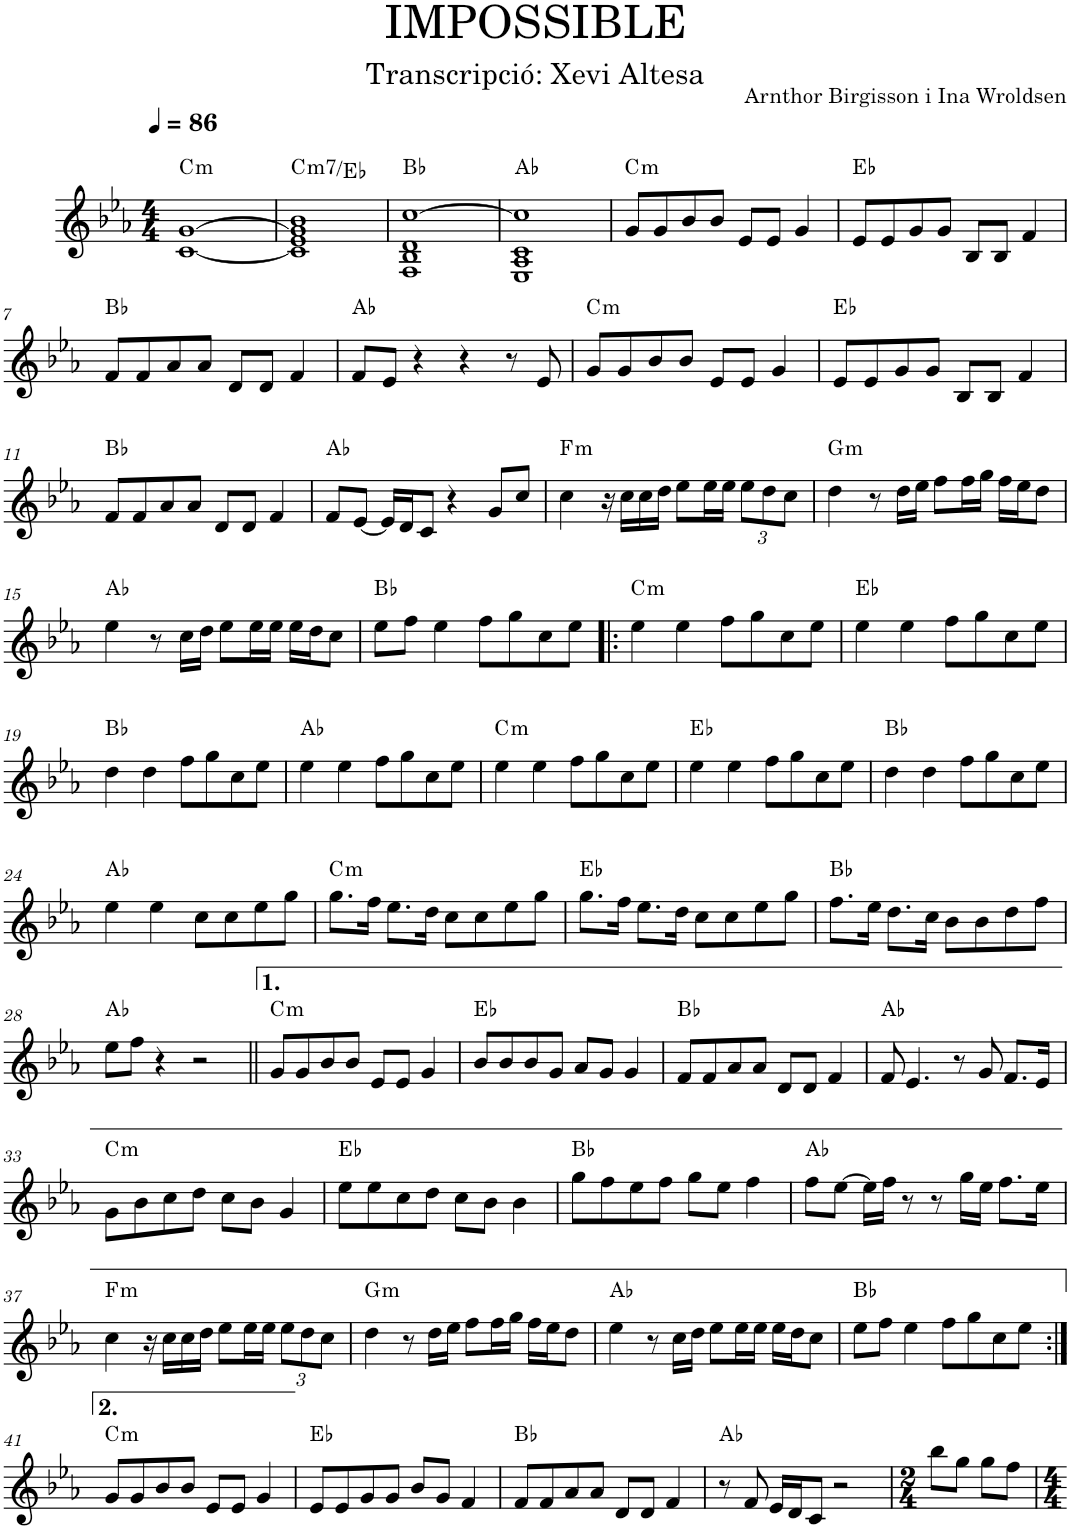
**kern	**harte
*part1	*part1
*staff1	*
*I"Flauta	*
*I'Fl.	*
*clefG2	*
*k[b-e-a-]	*
*M4/4	*
*MM86	*
=1	=1
!	!LO:H:kt=m
[1c [1g	C:min
=2	=2
!	!LO:H:kt=m7
1c] 1e- 1g] 1b-	C:min7/b3
=3	=3
1F 1B- 1d [1cc	Bb:maj
=4	=4
1E- 1A- 1c 1cc]	Ab:maj
=5	=5
!	!LO:H:kt=m
8g/L	C:min
8g/	.
8b-/	.
8b-/J	.
8e-/L	.
8e-/J	.
4g/	.
=6	=6
8e-/L	Eb:maj
8e-/	.
8g/	.
8g/J	.
8B-/L	.
8B-/J	.
4f/	.
!!LO:LB:g=z
=7	=7
8f/L	Bb:maj
8f/	.
8a-/	.
8a-/J	.
8d/L	.
8d/J	.
4f/	.
=8	=8
8f/L	Ab:maj
8e-/J	.
4r	.
4r	.
8r	.
8e-/	.
=9	=9
!	!LO:H:kt=m
8g/L	C:min
8g/	.
8b-/	.
8b-/J	.
8e-/L	.
8e-/J	.
4g/	.
=10	=10
8e-/L	Eb:maj
8e-/	.
8g/	.
8g/J	.
8B-/L	.
8B-/J	.
4f/	.
!!LO:LB:g=z
=11	=11
8f/L	Bb:maj
8f/	.
8a-/	.
8a-/J	.
8d/L	.
8d/J	.
4f/	.
=12	=12
8f/L	Ab:maj
[8e-/J	.
16e-/LL]	.
16d/J	.
8c/J	.
4r	.
8g/L	.
8cc/J	.
=13	=13
!	!LO:H:kt=m
4cc\	F:min
16r	.
16cc\LL	.
16cc\	.
16dd\JJ	.
8ee-\L	.
16ee-\L	.
16ee-\JJ	.
*Xbrackettup	*
12ee-\L	.
12dd\	.
12cc\J	.
=14	=14
!	!LO:H:kt=m
4dd\	G:min
8r	.
16dd\LL	.
16ee-\JJ	.
8ff\L	.
16ff\L	.
16gg\JJ	.
16ff\LL	.
16ee-\J	.
8dd\J	.
!!LO:LB:g=z
=15	=15
4ee-\	Ab:maj
8r	.
16cc\LL	.
16dd\JJ	.
8ee-\L	.
16ee-\L	.
16ee-\JJ	.
16ee-\LL	.
16dd\J	.
8cc\J	.
=16	=16
8ee-\L	Bb:maj
8ff\J	.
4ee-\	.
8ff\L	.
8gg\	.
8cc\	.
8ee-\J	.
=17!|:	=17!|:
!	!LO:H:kt=m
4ee-\	C:min
4ee-\	.
8ff\L	.
8gg\	.
8cc\	.
8ee-\J	.
=18	=18
4ee-\	Eb:maj
4ee-\	.
8ff\L	.
8gg\	.
8cc\	.
8ee-\J	.
!!LO:LB:g=z
=19	=19
4dd\	Bb:maj
4dd\	.
8ff\L	.
8gg\	.
8cc\	.
8ee-\J	.
=20	=20
4ee-\	Ab:maj
4ee-\	.
8ff\L	.
8gg\	.
8cc\	.
8ee-\J	.
=21	=21
!	!LO:H:kt=m
4ee-\	C:min
4ee-\	.
8ff\L	.
8gg\	.
8cc\	.
8ee-\J	.
=22	=22
4ee-\	Eb:maj
4ee-\	.
8ff\L	.
8gg\	.
8cc\	.
8ee-\J	.
=23	=23
4dd\	Bb:maj
4dd\	.
8ff\L	.
8gg\	.
8cc\	.
8ee-\J	.
!!LO:LB:g=z
=24	=24
4ee-\	Ab:maj
4ee-\	.
8cc\L	.
8cc\	.
8ee-\	.
8gg\J	.
=25	=25
!	!LO:H:kt=m
8.gg\L	C:min
16ff\Jk	.
8.ee-\L	.
16dd\Jk	.
8cc\L	.
8cc\	.
8ee-\	.
8gg\J	.
=26	=26
8.gg\L	Eb:maj
16ff\Jk	.
8.ee-\L	.
16dd\Jk	.
8cc\L	.
8cc\	.
8ee-\	.
8gg\J	.
=27	=27
8.ff\L	Bb:maj
16ee-\Jk	.
8.dd\L	.
16cc\Jk	.
8b-\L	.
8b-\	.
8dd\	.
8ff\J	.
!!LO:LB:g=z
=28	=28
8ee-\L	Ab:maj
8ff\J	.
4r	.
2r	.
=29||	=29||
!	!LO:H:kt=m
8g/L	C:min
8g/	.
8b-/	.
8b-/J	.
8e-/L	.
8e-/J	.
4g/	.
=30	=30
8b-/L	Eb:maj
8b-/	.
8b-/	.
8g/J	.
8a-/L	.
8g/J	.
4g/	.
=31	=31
8f/L	Bb:maj
8f/	.
8a-/	.
8a-/J	.
8d/L	.
8d/J	.
4f/	.
=32	=32
8f/	Ab:maj
4.e-/	.
8r	.
8g/	.
8.f/L	.
16e-/Jk	.
!!LO:LB:g=z
=33	=33
!	!LO:H:kt=m
8g\L	C:min
8b-\	.
8cc\	.
8dd\J	.
8cc\L	.
8b-\J	.
4g/	.
=34	=34
8ee-\L	Eb:maj
8ee-\	.
8cc\	.
8dd\J	.
8cc\L	.
8b-\J	.
4b-\	.
=35	=35
8gg\L	Bb:maj
8ff\	.
8ee-\	.
8ff\J	.
8gg\L	.
8ee-\J	.
4ff\	.
=36	=36
8ff\L	Ab:maj
[8ee-\J	.
16ee-\LL]	.
16ff\JJ	.
8r	.
8r	.
16gg\LL	.
16ee-\JJ	.
8.ff\L	.
16ee-\Jk	.
!!LO:LB:g=z
=37	=37
!	!LO:H:kt=m
4cc\	F:min
16r	.
16cc\LL	.
16cc\	.
16dd\JJ	.
8ee-\L	.
16ee-\L	.
16ee-\JJ	.
12ee-\L	.
12dd\	.
12cc\J	.
=38	=38
!	!LO:H:kt=m
4dd\	G:min
8r	.
16dd\LL	.
16ee-\JJ	.
8ff\L	.
16ff\L	.
16gg\JJ	.
16ff\LL	.
16ee-\J	.
8dd\J	.
=39	=39
4ee-\	Ab:maj
8r	.
16cc\LL	.
16dd\JJ	.
8ee-\L	.
16ee-\L	.
16ee-\JJ	.
16ee-\LL	.
16dd\J	.
8cc\J	.
=40	=40
8ee-\L	Bb:maj
8ff\J	.
4ee-\	.
8ff\L	.
8gg\	.
8cc\	.
8ee-\J	.
!!LO:LB:g=z
=41:|!	=41:|!
!	!LO:H:kt=m
8g/L	C:min
8g/	.
8b-/	.
8b-/J	.
8e-/L	.
8e-/J	.
4g/	.
=42	=42
8e-/L	Eb:maj
8e-/	.
8g/	.
8g/J	.
8b-/L	.
8g/J	.
4f/	.
=43	=43
8f/L	Bb:maj
8f/	.
8a-/	.
8a-/J	.
8d/L	.
8d/J	.
4f/	.
=44	=44
8r	Ab:maj
8f/	.
16e-/LL	.
16d/J	.
8c/J	.
2r	.
=45	=45
*M2/4	*
8bb-\L	.
8gg\J	.
8gg\L	.
8ff\J	.
=	=
*-	*-
